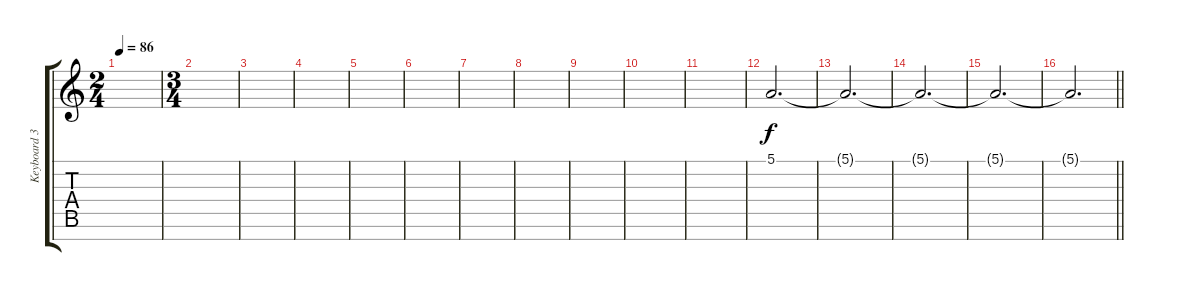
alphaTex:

\track ("Keyboard 3" "Keyboard 3") {instrument synthstrings1}
\staff {score tabs}
\tuning (E4 B3 G3 D3 A2 E2 B1) {hide}
\ts (2 4)
\tempo 86
\clef g2
\ks c
|
\ts (3 4)
|
|
|
|
|
|
|
|
|
|
5.1.2{d volume 9} |
5.1{t}.2{d} |
5.1{t}.2{d} |
5.1{t}.2{d} |
\barLineRight lightlight
5.1{t}.2{d}
